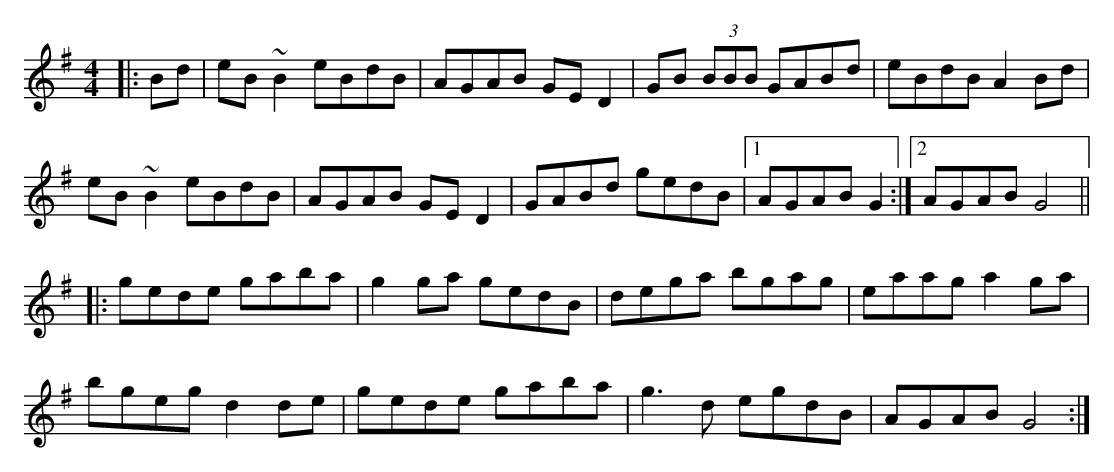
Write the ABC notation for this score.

X:1
M:4/4
K:G
|:Bd|eB ~B2 eBdB|AGAB GE D2|GB (3BBB GABd|eBdB A2 Bd|
eB ~B2 eBdB|AGAB GE D2|GABd gedB|1 AGAB G2:|2 AGAB G4||
|:gede gaba|g2ga gedB|dega bgag|eaag a2 ga|
bgeg d2 de|gede gaba|g3 d egdB|AGAB G4:|
